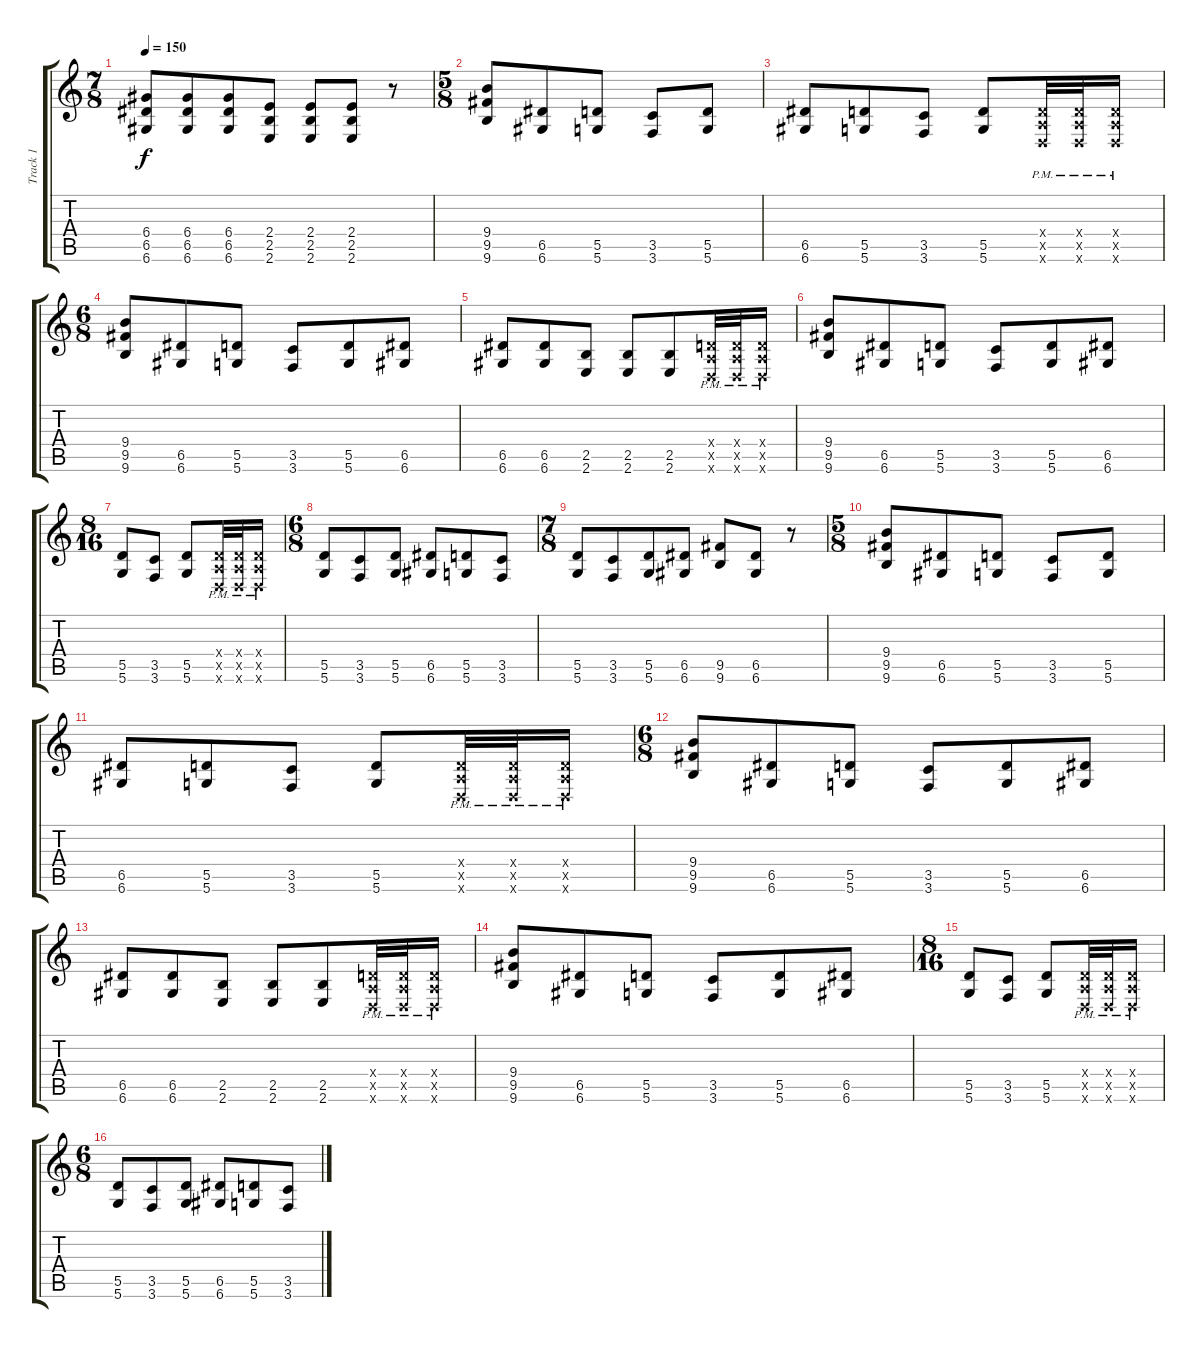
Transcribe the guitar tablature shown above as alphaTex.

\track ("Track 1" "Track 1") {instrument distortionguitar}
\staff {score tabs}
\tuning (E4 B3 G3 D3 A2 D2) {hide}
\ts (7 8)
\tempo 150
\clef g2
\ks c
(6.4 6.5 6.6).8{dy f} (6.4 6.5 6.6).8 (6.4 6.5 6.6).8 (2.4 2.5 2.6).8 (2.4 2.5 2.6).8 (2.4 2.5 2.6).8 r.8 |
\ts (5 8)
(9.4 9.5 9.6).8 (6.5 6.6).8 (5.5 5.6).8 (3.5 3.6).8 (5.5 5.6).8 |
(6.5 6.6).8 (5.5 5.6).8 (3.5 3.6).8 (5.5 5.6).8 (0.4{pm x} 0.5{pm x} 0.6{pm x}).32 (0.4{pm x} 0.5{pm x} 0.6{pm x}).32 (0.4{pm x} 0.5{pm x} 0.6{pm x}).16 |
\ts (6 8)
(9.4 9.5 9.6).8 (6.5 6.6).8 (5.5 5.6).8 (3.5 3.6).8 (5.5 5.6).8 (6.5 6.6).8 |
(6.5 6.6).8 (6.5 6.6).8 (2.5 2.6).8 (2.5 2.6).8 (2.5 2.6).8 (0.4{pm x} 0.5{pm x} 0.6{pm x}).32 (0.4{pm x} 0.5{pm x} 0.6{pm x}).32 (0.4{pm x} 0.5{pm x} 0.6{pm x}).16 |
(9.4 9.5 9.6).8 (6.5 6.6).8 (5.5 5.6).8 (3.5 3.6).8 (5.5 5.6).8 (6.5 6.6).8 |
\ts (8 16)
(5.5 5.6).8 (3.5 3.6).8 (5.5 5.6).8 (0.4{pm x} 0.5{pm x} 0.6{pm x}).32 (0.4{pm x} 0.5{pm x} 0.6{pm x}).32 (0.4{pm x} 0.5{pm x} 0.6{pm x}).16 |
\ts (6 8)
(5.5 5.6).8 (3.5 3.6).8 (5.5 5.6).8 (6.5 6.6).8 (5.5 5.6).8 (3.5 3.6).8 |
\ts (7 8)
(5.5 5.6).8 (3.5 3.6).8 (5.5 5.6).8 (6.5 6.6).8 (9.5 9.6).8 (6.5 6.6).8 r.8 |
\ts (5 8)
(9.4 9.5 9.6).8 (6.5 6.6).8 (5.5 5.6).8 (3.5 3.6).8 (5.5 5.6).8 |
(6.5 6.6).8 (5.5 5.6).8 (3.5 3.6).8 (5.5 5.6).8 (0.4{pm x} 0.5{pm x} 0.6{pm x}).32 (0.4{pm x} 0.5{pm x} 0.6{pm x}).32 (0.4{pm x} 0.5{pm x} 0.6{pm x}).16 |
\ts (6 8)
(9.4 9.5 9.6).8 (6.5 6.6).8 (5.5 5.6).8 (3.5 3.6).8 (5.5 5.6).8 (6.5 6.6).8 |
(6.5 6.6).8 (6.5 6.6).8 (2.5 2.6).8 (2.5 2.6).8 (2.5 2.6).8 (0.4{pm x} 0.5{pm x} 0.6{pm x}).32 (0.4{pm x} 0.5{pm x} 0.6{pm x}).32 (0.4{pm x} 0.5{pm x} 0.6{pm x}).16 |
(9.4 9.5 9.6).8 (6.5 6.6).8 (5.5 5.6).8 (3.5 3.6).8 (5.5 5.6).8 (6.5 6.6).8 |
\ts (8 16)
(5.5 5.6).8 (3.5 3.6).8 (5.5 5.6).8 (0.4{pm x} 0.5{pm x} 0.6{pm x}).32 (0.4{pm x} 0.5{pm x} 0.6{pm x}).32 (0.4{pm x} 0.5{pm x} 0.6{pm x}).16 |
\ts (6 8)
(5.5 5.6).8 (3.5 3.6).8 (5.5 5.6).8 (6.5 6.6).8 (5.5 5.6).8 (3.5 3.6).8
